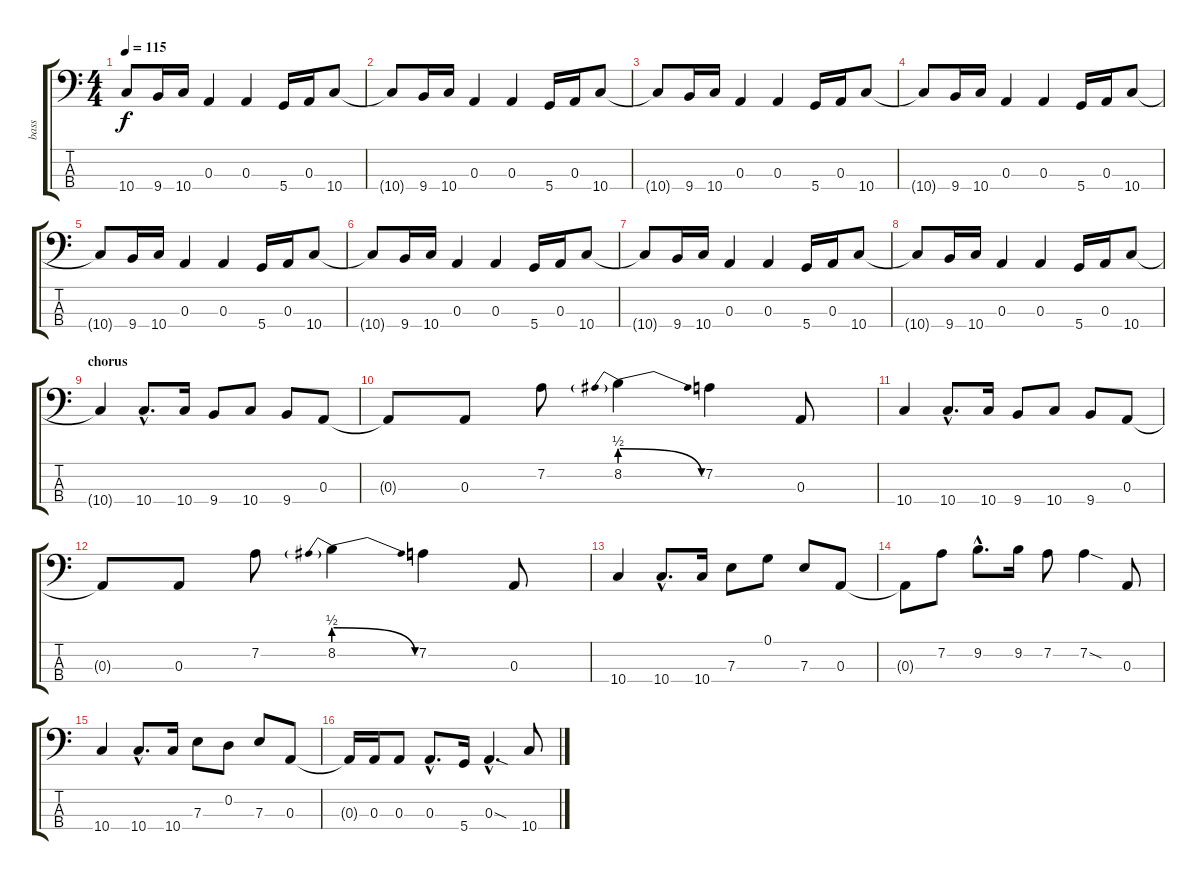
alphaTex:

\track ("bass" "bass") {instrument electricbasspick}
\staff {score tabs}
\tuning (G2 D2 A1 D1) {hide}
\ts (4 4)
\tempo 115
\clef f4
\ks c
10.4{t}.8{dy f} 9.4.16 10.4.16 0.3.4 0.3.4 5.4.16 0.3.16 10.4.8 |
10.4{t}.8 9.4.16 10.4.16 0.3.4 0.3.4 5.4.16 0.3.16 10.4.8 |
10.4{t}.8 9.4.16 10.4.16 0.3.4 0.3.4 5.4.16 0.3.16 10.4.8 |
10.4{t}.8 9.4.16 10.4.16 0.3.4 0.3.4 5.4.16 0.3.16 10.4.8 |
10.4{t}.8 9.4.16 10.4.16 0.3.4 0.3.4 5.4.16 0.3.16 10.4.8 |
10.4{t}.8 9.4.16 10.4.16 0.3.4 0.3.4 5.4.16 0.3.16 10.4.8 |
10.4{t}.8 9.4.16 10.4.16 0.3.4 0.3.4 5.4.16 0.3.16 10.4.8 |
10.4{t}.8 9.4.16 10.4.16 0.3.4 0.3.4 5.4.16 0.3.16 10.4.8 |
\section ("" "chorus")
10.4{t}.4 10.4{hac}.8{d} 10.4.16 9.4.8 10.4.8 9.4.8 0.3.8 |
0.3{t}.8 0.3.8 7.2.8 8.2{be (prebendrelease 0 2 60 0)}.4 7.2.4 0.3.8 |
10.4.4 10.4{hac}.8{d} 10.4.16 9.4.8 10.4.8 9.4.8 0.3.8 |
0.3{t}.8 0.3.8 7.2.8 8.2{be (prebendrelease 0 2 60 0)}.4 7.2.4 0.3.8 |
10.4.4 10.4{hac}.8{d} 10.4.16 7.3.8 0.1.8 7.3.8 0.3.8 |
0.3{t}.8 7.2.8 9.2{hac}.8{d} 9.2.16 7.2.8 7.2{sod}.4 0.3.8 |
10.4.4 10.4{hac}.8{d} 10.4.16 7.3.8 0.2.8 7.3.8 0.3.8 |
0.3{t}.16 0.3.16 0.3.8 0.3{hac}.8{d} 5.4.16 0.3{sod hac}.4{d} 10.4.8
